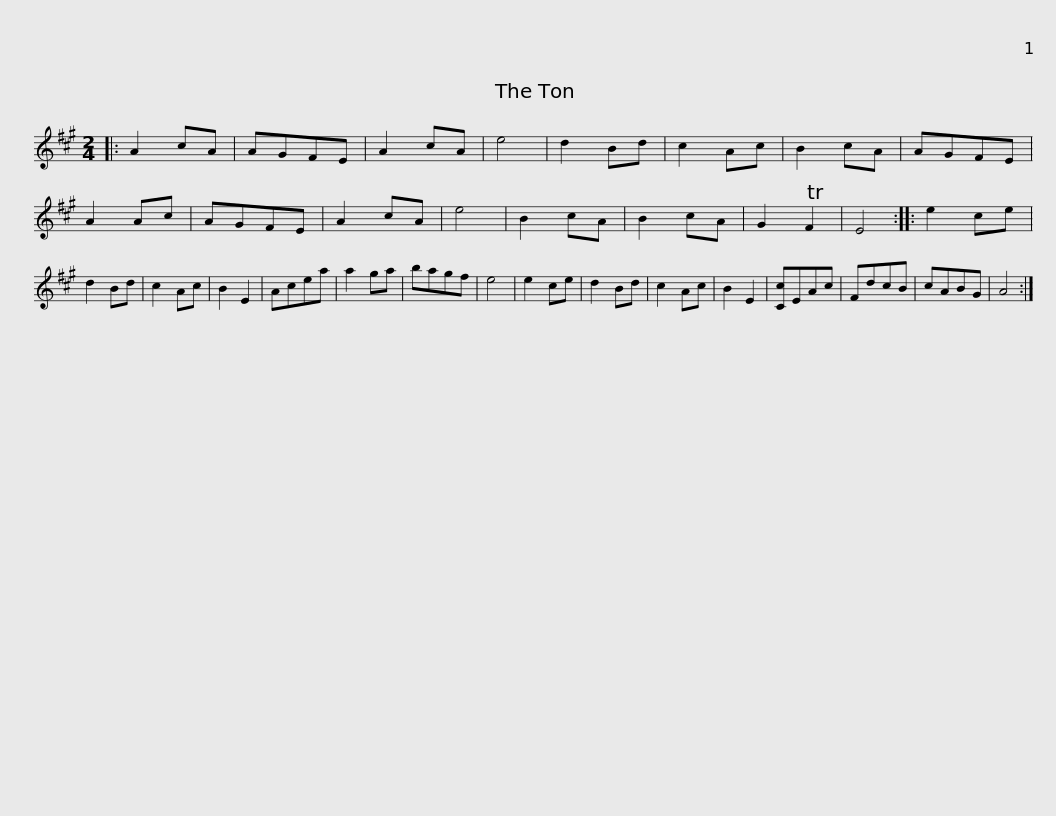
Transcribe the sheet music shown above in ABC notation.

X:1
L:1/8
M:2/4
I:linebreak $
K:A
V:1 treble
V:1
|: A2 cA | AGFE | A2 cA | e4 | d2 Bd | %5
 c2 Ac | B2 cA | AGFE | A2 Ac | AGFE | %10
 A2 cA | e4 |$ B2 cA | B2 cA | G2 TF2 | %15
 E4 :: e2 ce | d2 Bd | c2 Ac | B2 E2 | %20
 Acea | a2 ga | bagf | e4 | e2 ce |$ %25
 d2 Bd | c2 Ac | B2 E2 | [Cc]EAc | FdcB | %30
 cABG | A4 :| %32
